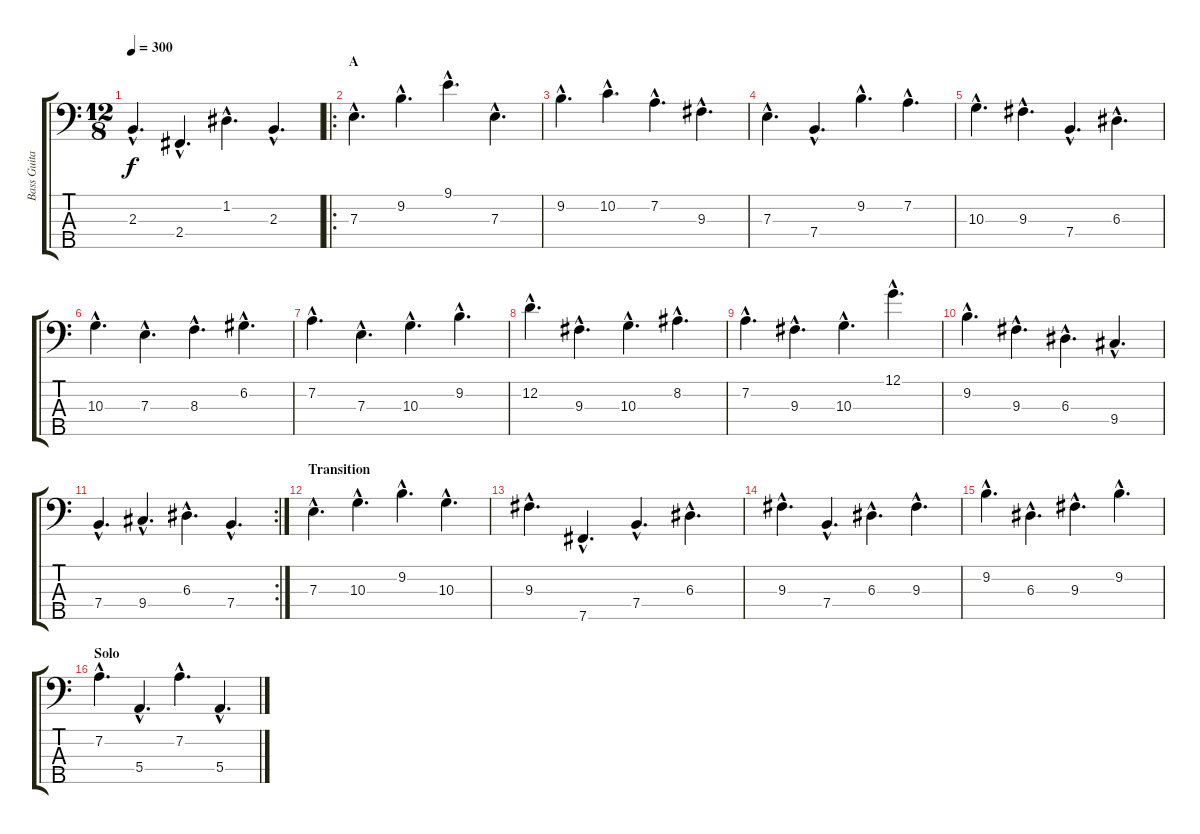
\track ("Bass Guitar" "Bass Guita") {instrument electricbassfinger}
\staff {score tabs}
\tuning (G2 D2 A1 E1 B0) {hide}
\ts (12 8)
\tempo 300
\clef f4
\ks c
2.3{hac}.4{d dy f} 2.4{hac}.4{d} 1.2{hac}.4{d} 2.3{hac}.4{d} |
\ro
\section ("" "A")
7.3{hac}.4{d} 9.2{hac}.4{d} 9.1{hac}.4{d} 7.3{hac}.4{d} |
9.2{hac}.4{d} 10.2{hac}.4{d} 7.2{hac}.4{d} 9.3{hac}.4{d} |
7.3{hac}.4{d} 7.4{hac}.4{d} 9.2{hac}.4{d} 7.2{hac}.4{d} |
10.3{hac}.4{d} 9.3{hac}.4{d} 7.4{hac}.4{d} 6.3{hac}.4{d} |
10.3{hac}.4{d} 7.3{hac}.4{d} 8.3{hac}.4{d} 6.2{hac}.4{d} |
7.2{hac}.4{d} 7.3{hac}.4{d} 10.3{hac}.4{d} 9.2{hac}.4{d} |
12.2{hac}.4{d} 9.3{hac}.4{d} 10.3{hac}.4{d} 8.2{hac}.4{d} |
7.2{hac}.4{d} 9.3{hac}.4{d} 10.3{hac}.4{d} 12.1{hac}.4{d} |
9.2{hac}.4{d} 9.3{hac}.4{d} 6.3{hac}.4{d} 9.4{hac}.4{d} |
\rc 2
7.4{hac}.4{d} 9.4{hac}.4{d} 6.3{hac}.4{d} 7.4{hac}.4{d} |
\section ("" "Transition")
7.3{hac}.4{d} 10.3{hac}.4{d} 9.2{hac}.4{d} 10.3{hac}.4{d} |
9.3{hac}.4{d} 7.5{hac}.4{d} 7.4{hac}.4{d} 6.3{hac}.4{d} |
9.3{hac}.4{d} 7.4{hac}.4{d} 6.3{hac}.4{d} 9.3{hac}.4{d} |
9.2{hac}.4{d} 6.3{hac}.4{d} 9.3{hac}.4{d} 9.2{hac}.4{d} |
\section ("" "Solo")
7.2{hac}.4{d} 5.4{hac}.4{d} 7.2{hac}.4{d} 5.4{hac}.4{d}
